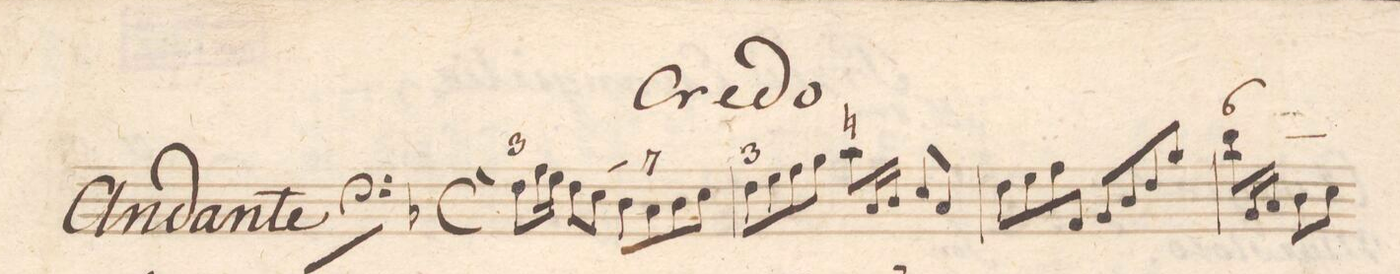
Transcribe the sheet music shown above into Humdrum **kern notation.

**kern	**fb	**dynam
*I"Organo	*	*
*clefF4	*	*
*k[b-]	*	*
*met(c)	*	*
*M4/4	*	*
8F\L	3_	.
16A\L	.	.
16G\JJ	.	.
8F\L	.	.
8E\J	.	.
8D\L	x	.
8C\	7	.
8D\	.	.
8E\J	.	.
=2	=2	=2
*2\right	*	*
8F\L	3	.
8G\	.	.
8A\	.	.
8B-\J	.	.
8c\L	n	.
16C/L	.	.
16D/JJ	.	.
8E/L	.	.
8C/J	.	.
=3	=3	=3
8F\L	.	.
8G\	.	.
8A\	.	.
8AA/J	.	.
8BB-/L	.	.
8D/	.	.
8F/	.	.
8B-/J	.	.
=4	=4	=4
8d\L	6_	.
16BB-/L	.	.
16C/JJ	.	.
8D\L	.	.
8E\J	.	.
*-	*-	*-
